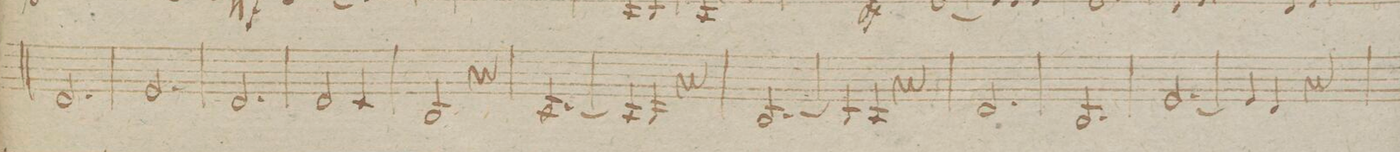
**kern	**dynam
*I"in C.	*
*clefG2	*
*k[f#]	*
*M3/4	*
2.d/	.
=22	=22
2.e/	.
=23	=23
2.d/	.
=24	=24
2d/	.
4c/	.
=25	=25
2B/	.
4r	.
=26	=26
[2.A/	.
=27	=27
4A/]	.
4G/	.
4r	.
=28	=28
[2.B/	.
=29	=29
4B/]	.
4A/	.
4r	.
=30	=30
2.d/	.
=31	=31
2.B/	.
=32	=32
[2.e/	.
=33	=33
4e/]	.
4d/	.
4r	.
=34	=34
*-	*-
